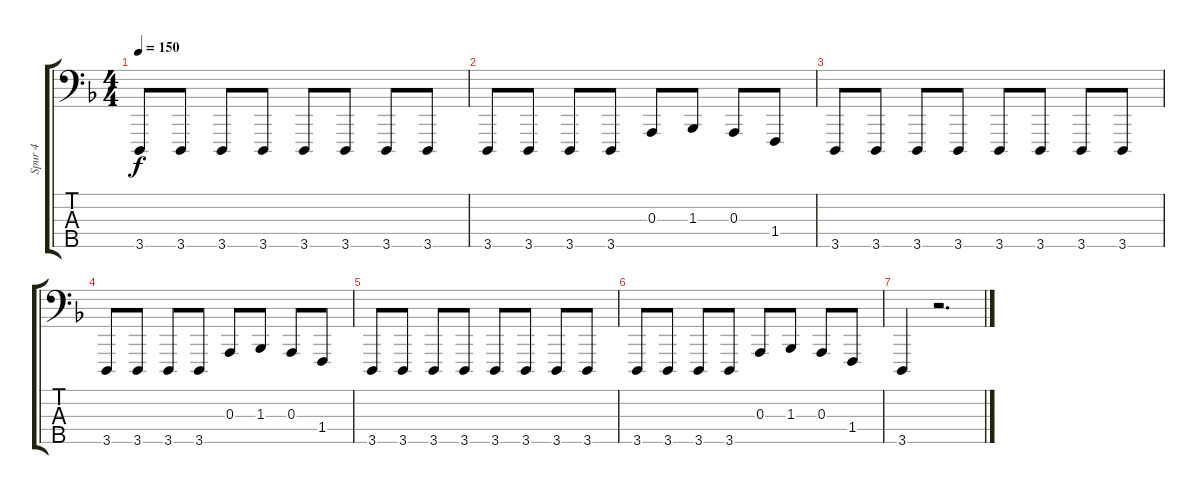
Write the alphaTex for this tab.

\track ("Spur 4" "Spur 4") {instrument cello}
\staff {score tabs}
\tuning (G2 D2 A1 E1 B0) {hide}
\ts (4 4)
\tempo 150
\clef f4
\ks f
3.5.8{dy f} 3.5.8 3.5.8 3.5.8 3.5.8 3.5.8 3.5.8 3.5.8 |
3.5.8 3.5.8 3.5.8 3.5.8 0.3.8 1.3.8 0.3.8 1.4.8 |
3.5.8 3.5.8 3.5.8 3.5.8 3.5.8 3.5.8 3.5.8 3.5.8 |
3.5.8 3.5.8 3.5.8 3.5.8 0.3.8 1.3.8 0.3.8 1.4.8 |
3.5.8 3.5.8 3.5.8 3.5.8 3.5.8 3.5.8 3.5.8 3.5.8 |
3.5.8 3.5.8 3.5.8 3.5.8 0.3.8 1.3.8 0.3.8 1.4.8 |
3.5.4 r.2{d}
